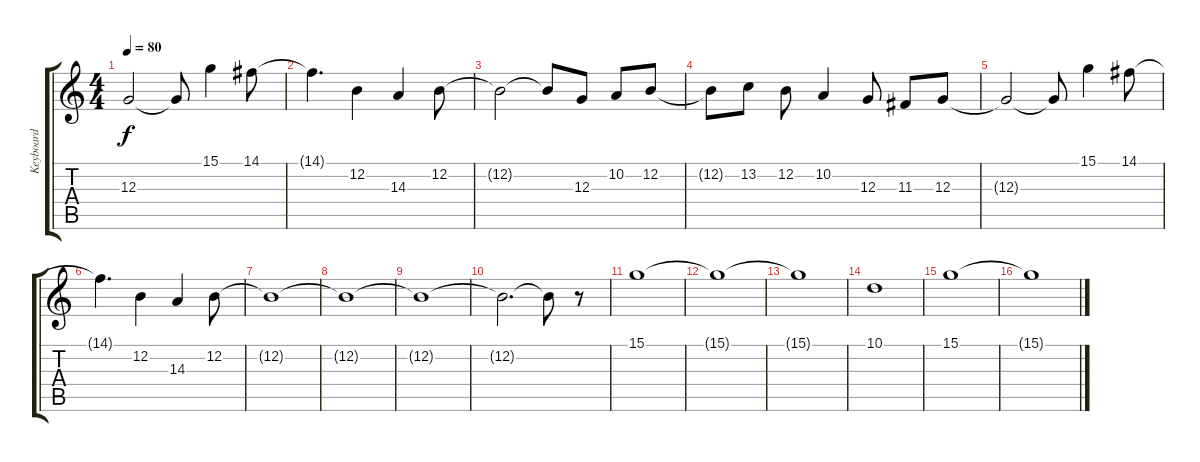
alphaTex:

\track ("Keyboard" "Keyboard") {instrument synthvoice}
\staff {score tabs}
\tuning (E4 B3 G3 D3 A2 E2) {hide}
\ts (4 4)
\tempo 80
\clef g2
\ks c
12.3.2{dy f} 12.3{t}.8 15.1.4 14.1.8 |
14.1{t}.4{d} 12.2.4 14.3.4 12.2.8 |
12.2{t}.2 12.2{t}.8 12.3.8 10.2.8 12.2.8 |
12.2{t}.8 13.2.8 12.2.8 10.2.4 12.3.8 11.3.8 12.3.8 |
12.3{t}.2 12.3{t}.8 15.1.4 14.1.8 |
14.1{t}.4{d} 12.2.4 14.3.4 12.2.8 |
12.2{t}.1 |
12.2{t}.1 |
12.2{t}.1 |
12.2{t}.2{d} 12.2{t}.8 r.8 |
15.1.1 |
15.1{t}.1 |
15.1{t}.1 |
10.1.1 |
15.1.1 |
15.1{t}.1
